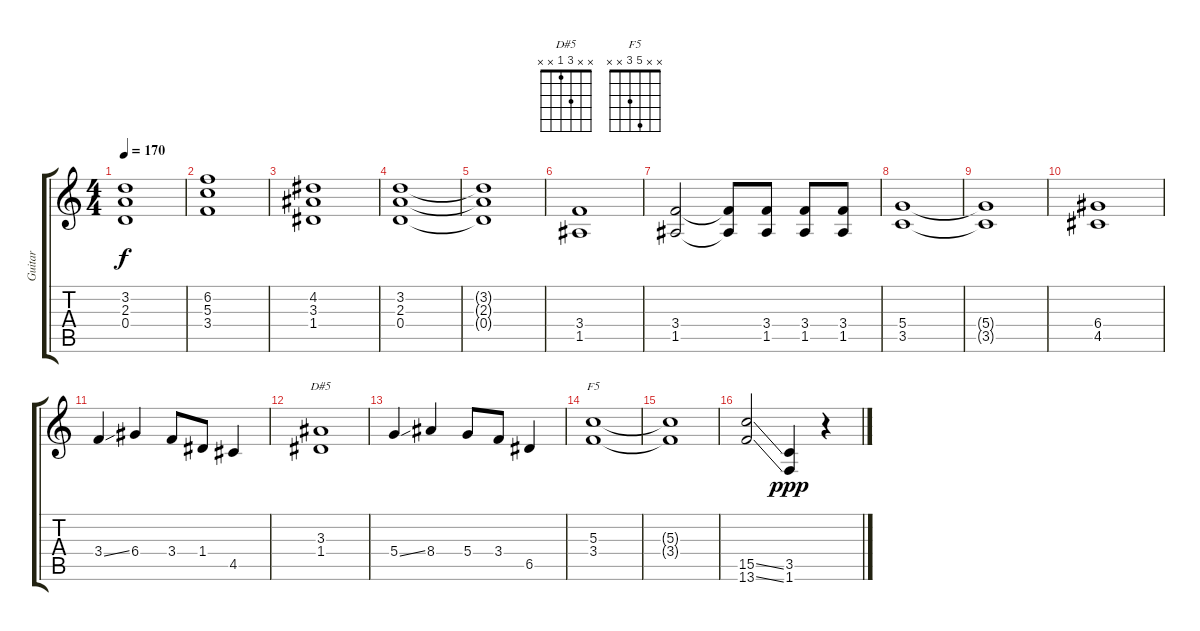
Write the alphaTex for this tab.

\track ("Guitar" "Guitar") {instrument overdrivenguitar}
\staff {score tabs}
\tuning (E4 B3 G3 D3 A2 E2) {hide}
\chord ("D#5" x x 3 1 x x)
\chord ("F5" x x 5 3 x x)
\ts (4 4)
\tempo 170
\clef g2
\ks c
(3.2{t} 2.3{t} 0.4{t}).1{dy f} |
(6.2 5.3 3.4).1 |
(4.2 3.3 1.4).1 |
(3.2 2.3 0.4).1 |
(3.2{t} 2.3{t} 0.4{t}).1 |
(3.4 1.5).1 |
(3.4 1.5).2 (3.4{t} 1.5{t}).8 (3.4 1.5).8 (3.4 1.5).8 (3.4 1.5).8 |
(5.4 3.5).1 |
(5.4{t} 3.5{t}).1 |
(6.4 4.5).1 |
3.4{ss}.4 6.4.4 3.4.8 1.4.8 4.5.4 |
(3.3 1.4).1{ch "D#5"} |
5.4{ss}.4 8.4.4 5.4.8 3.4.8 6.5.4 |
(5.3 3.4).1{ch "F5"} |
(5.3{t} 3.4{t}).1 |
(15.5{ss} 13.6{ss}).2 (3.5 1.6).4{dy ppp} r.4
